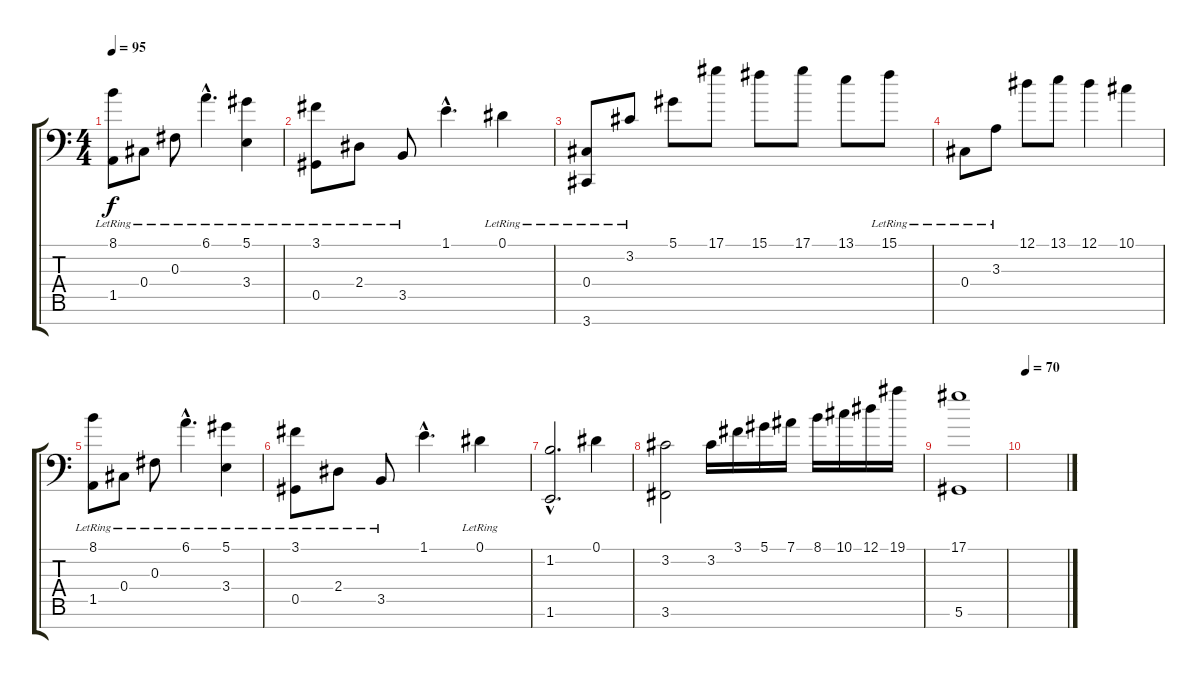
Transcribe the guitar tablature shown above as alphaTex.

\track "" {instrument acousticgrandpiano}
\staff {score tabs}
\tuning (Eb4 Bb3 Gb3 Db3 Ab2 Eb2 Bb1) {hide}
\ts (4 4)
\tempo 95
\clef f4
\ks c
(8.1{lr} 1.5{lr}).8{dy f} 0.4{lr}.8 0.3{lr}.8 6.1{hac lr}.4{d} (5.1{lr} 3.4{lr}).4 |
(3.1{lr} 0.5{lr}).8 2.4{lr}.8 3.5{lr}.8 1.1{hac}.4{d} 0.1{lr}.4 |
(0.4{lr} 3.7{lr}).8 3.2{lr}.8 5.1.8 17.1.8 15.1.8 17.1.8 13.1.8 15.1{lr}.8 |
0.4{lr}.8 3.3{lr}.8 12.1.8 13.1.8 12.1.4 10.1.4 |
(8.1{lr} 1.5{lr}).8 0.4{lr}.8 0.3{lr}.8 6.1{hac lr}.4{d} (5.1{lr} 3.4{lr}).4 |
(3.1{lr} 0.5{lr}).8 2.4{lr}.8 3.5{lr}.8 1.1{hac}.4{d} 0.1{lr}.4 |
(1.2{hac} 1.6{hac}).2{d} 0.1.4 |
(3.2 3.6).2 3.2.16 3.1.16 5.1.16 7.1.16 8.1.16 10.1.16 12.1.16 19.1.16 |
(17.1 5.6).1 |
\tempo 70
